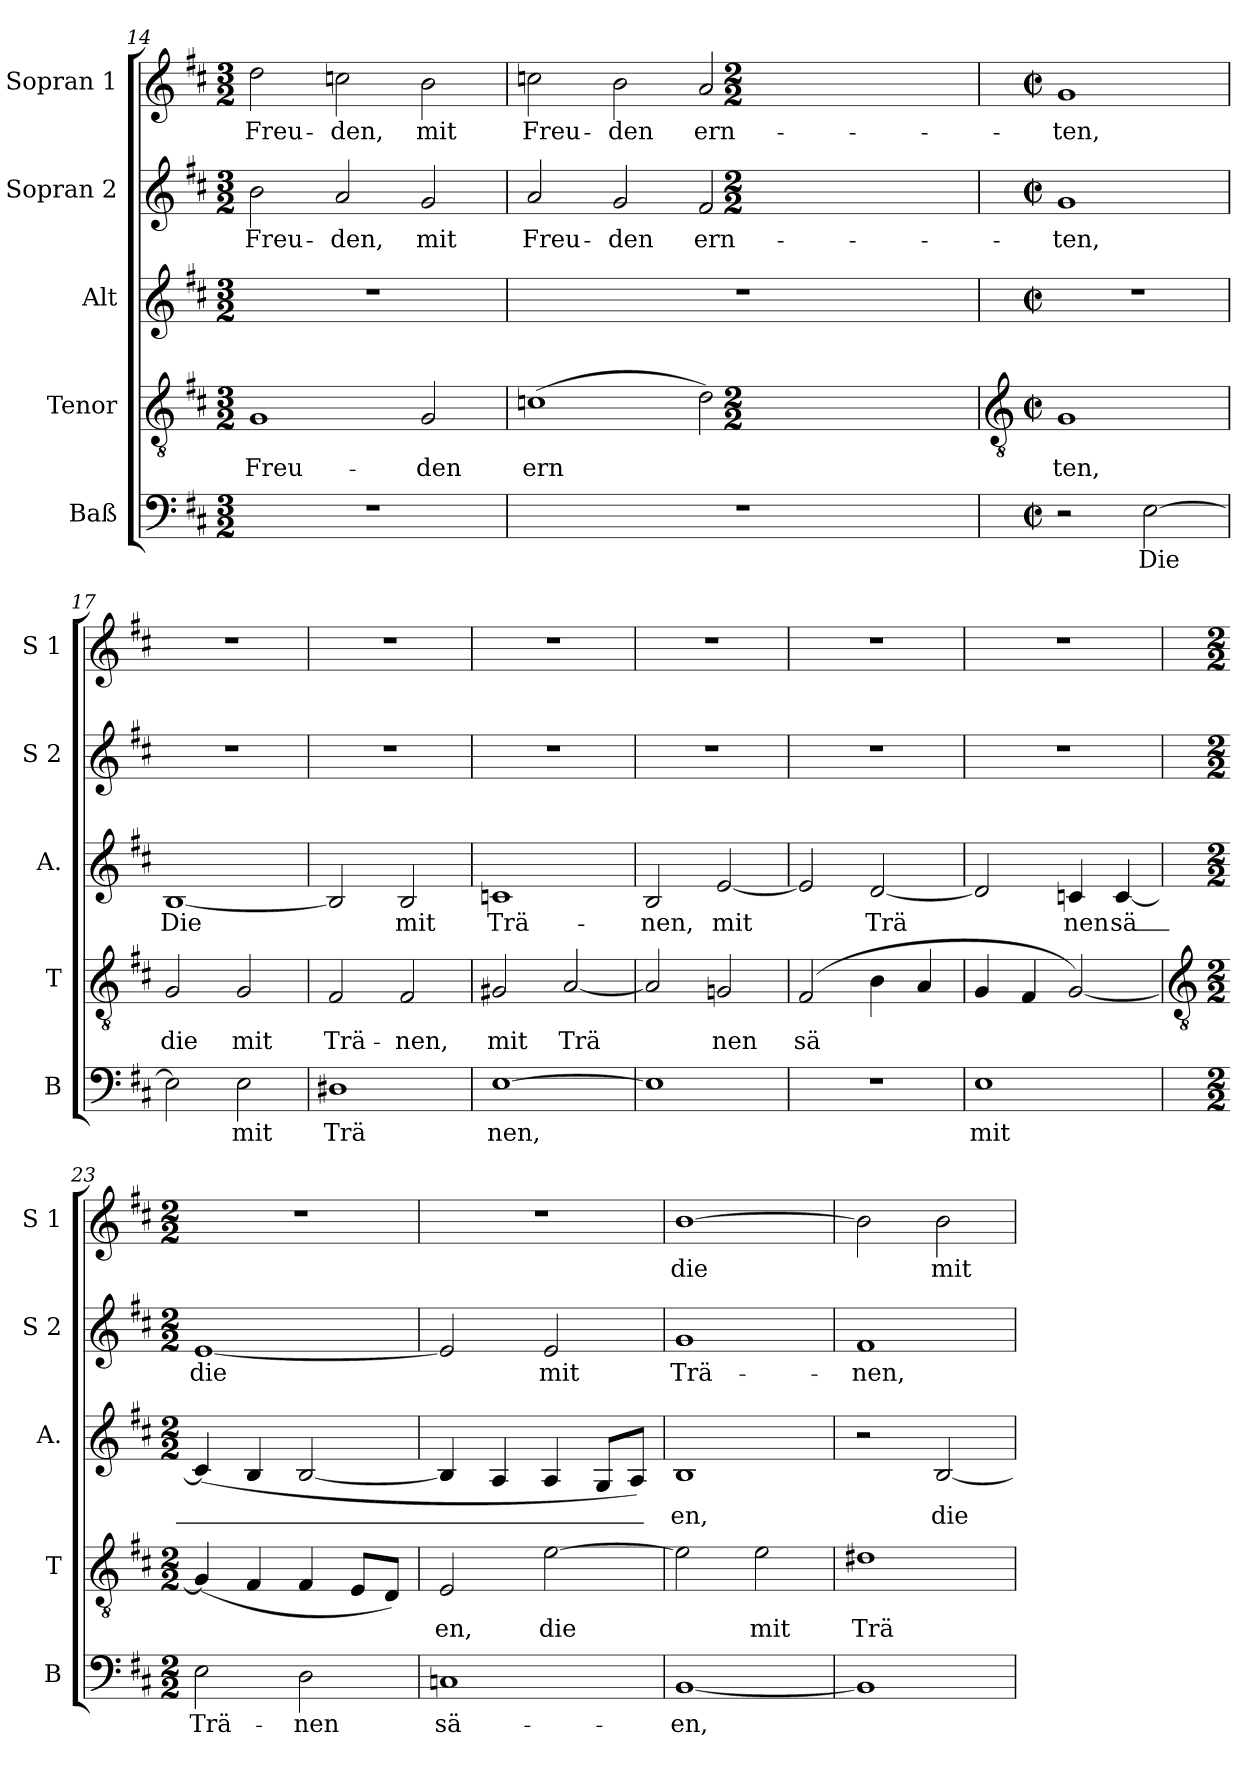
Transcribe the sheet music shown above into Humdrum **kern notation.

**kern	**text	**kern	**text	**kern	**text	**kern	**text	**kern	**text
*part5	*part5	*part4	*part4	*part3	*part3	*part2	*part2	*part1	*part1
*staff5	*staff5	*staff4	*staff4	*staff3	*staff3	*staff2	*staff2	*staff1	*staff1
*I"Baß	*	*I"Tenor	*	*I"Alt	*	*I"Sopran 2	*	*I"Sopran 1	*
*I'B	*	*I'T	*	*I'A.	*	*I'S 2	*	*I'S 1	*
*clefF4	*	*clefGv2	*	*clefG2	*	*clefG2	*	*clefG2	*
*k[f#c#]	*	*k[f#c#]	*	*k[f#c#]	*	*k[f#c#]	*	*k[f#c#]	*
*D:	*	*D:	*	*D:	*	*D:	*	*D:	*
*M3/2	*	*M3/2	*	*M3/2	*	*M3/2	*	*M3/2	*
=14	=14	=14	=14	=14	=14	=14	=14	=14	=14
!LO:N:vis=1	!	!	!LO:LY:b	!LO:N:vis=1	!	!	!LO:LY:b	!	!LO:LY:b
1.r	.	1G	Freu-	1.r	.	2b	Freu-	2dd	Freu-
!	!	!	!	!	!	!	!LO:LY:b	!	!LO:LY:b
.	.	.	.	.	.	2a	-den,	2ccn	-den,
!	!	!	!LO:LY:b	!	!	!	!LO:LY:b	!	!LO:LY:b
.	.	2G	-den	.	.	2g	mit	2b	mit
=15	=15	=15	=15	=15	=15	=15	=15	=15	=15
!LO:N:vis=1	!	!	!LO:LY:b	!LO:N:vis=1	!	!	!LO:LY:b	!	!LO:LY:b
1.r	.	(>1cn	ern	1.r	.	2a	Freu-	2ccn	Freu-
!	!	!	!	!	!	!	!LO:LY:b	!	!LO:LY:b
.	.	.	.	.	.	2g	-den	2b	-den
!	!	!	!	!	!	!	!LO:LY:b	!	!LO:LY:b
.	.	2d)	.	.	.	2f#	ern-	2a	ern-
*M2/2	*	*M2/2	*	*M2/2	*	*M2/2	*	*M2/2	*
*met(c|)	*	*met(c|)	*	*met(c|)	*	*met(c|)	*	*met(c|)	*
!!LO:LB:g=z
=16	=16	=16	=16	=16	=16	=16	=16	=16	=16
*	*	*clefGv2	*	*	*	*	*	*	*
*M2/2	*	*M2/2	*	*M2/2	*	*M2/2	*	*M2/2	*
*met(c|)	*	*met(c|)	*	*met(c|)	*	*met(c|)	*	*met(c|)	*
!	!	!	!LO:LY:b	!	!	!	!LO:LY:b	!	!LO:LY:b
2r	.	1G	ten,	1r	.	1g	-ten,	1g	-ten,
!	!LO:LY:b	!	!	!	!	!	!	!	!
[2E	Die	.	.	.	.	.	.	.	.
=17	=17	=17	=17	=17	=17	=17	=17	=17	=17
!	!	!	!LO:LY:b	!	!LO:LY:b	!	!	!	!
2E]	.	2G	die	[1B	Die	1r	.	1r	.
!	!LO:LY:b	!	!LO:LY:b	!	!	!	!	!	!
2E	mit	2G	mit	.	.	.	.	.	.
=18	=18	=18	=18	=18	=18	=18	=18	=18	=18
!	!LO:LY:b	!	!LO:LY:b	!	!	!	!	!	!
1D#X	Trä_-	2F#	Trä-	2B]	.	1r	.	1r	.
!	!	!	!LO:LY:b	!	!LO:LY:b	!	!	!	!
.	.	2F#	-nen,	2B	mit	.	.	.	.
=19	=19	=19	=19	=19	=19	=19	=19	=19	=19
!	!LO:LY:b	!	!LO:LY:b	!	!LO:LY:b	!	!	!	!
[1E	-nen,	2G#X	mit	1cn	Trä-	1r	.	1r	.
!	!	!	!LO:LY:b	!	!	!	!	!	!
.	.	[2A	Trä	.	.	.	.	.	.
=20	=20	=20	=20	=20	=20	=20	=20	=20	=20
!	!	!	!	!	!LO:LY:b	!	!	!	!
1E]	.	2A]	.	2B	-nen,	1r	.	1r	.
!	!	!	!LO:LY:b	!	!LO:LY:b	!	!	!	!
.	.	2Gn	nen	[2e	mit	.	.	.	.
=21	=21	=21	=21	=21	=21	=21	=21	=21	=21
!	!	!	!LO:LY:b	!	!	!	!	!	!
1r	.	(<2F#	sä	2e]	.	1r	.	1r	.
!	!	!	!	!	!LO:LY:b	!	!	!	!
.	.	4B	.	[2d	Trä	.	.	.	.
.	.	4A	.	.	.	.	.	.	.
=22	=22	=22	=22	=22	=22	=22	=22	=22	=22
!	!LO:LY:b	!	!	!	!	!	!	!	!
1E	mit	4G	.	2d]	.	1r	.	1r	.
.	.	4F#	.	.	.	.	.	.	.
!	!	!	!	!	!LO:LY:b	!	!	!	!
.	.	[2G)	.	4cn	nen	.	.	.	.
!	!	!	!	!	!LO:LY:b	!	!	!	!
.	.	.	.	[4c	sä_-	.	.	.	.
!!LO:LB:g=z
=23	=23	=23	=23	=23	=23	=23	=23	=23	=23
*	*	*clefGv2	*	*	*	*	*	*	*
*M2/2	*	*M2/2	*	*M2/2	*	*M2/2	*	*M2/2	*
!	!LO:LY:b	!	!	!	!	!	!LO:LY:b	!	!
2E	Trä-	(<4G]	.	(<4c]	.	[1e	die	1r	.
.	.	4F#	.	4B	.	.	.	.	.
!	!LO:LY:b	!	!	!	!	!	!	!	!
2D	-nen	4F#	.	[2B	.	.	.	.	.
.	.	8EL	.	.	.	.	.	.	.
.	.	8DJ)	.	.	.	.	.	.	.
=24	=24	=24	=24	=24	=24	=24	=24	=24	=24
!	!LO:LY:b	!	!LO:LY:b	!	!	!	!	!	!
1Cn	sä-	2E	en,	4B]	.	2e]	.	1r	.
.	.	.	.	4A	.	.	.	.	.
!	!	!	!LO:LY:b	!	!	!	!LO:LY:b	!	!
.	.	[2e	die	4A	.	2e	mit	.	.
.	.	.	.	8GL	.	.	.	.	.
.	.	.	.	8AJ)	.	.	.	.	.
=25	=25	=25	=25	=25	=25	=25	=25	=25	=25
!	!LO:LY:b	!	!	!	!LO:LY:b	!	!LO:LY:b	!	!LO:LY:b
[1BB	-en,	2e]	.	1B	-en,	1g	Trä-	[1b	die
!	!	!	!LO:LY:b	!	!	!	!	!	!
.	.	2e	mit	.	.	.	.	.	.
=26	=26	=26	=26	=26	=26	=26	=26	=26	=26
!	!	!	!LO:LY:b	!	!	!	!LO:LY:b	!	!
1BB]	.	1d#X	Trä-	2r	.	1f#	-nen,	2b]	.
!	!	!	!	!	!LO:LY:b	!	!	!	!LO:LY:b
.	.	.	.	[2B	die	.	.	2b	mit
=	=	=	=	=	=	=	=	=	=
*-	*-	*-	*-	*-	*-	*-	*-	*-	*-
